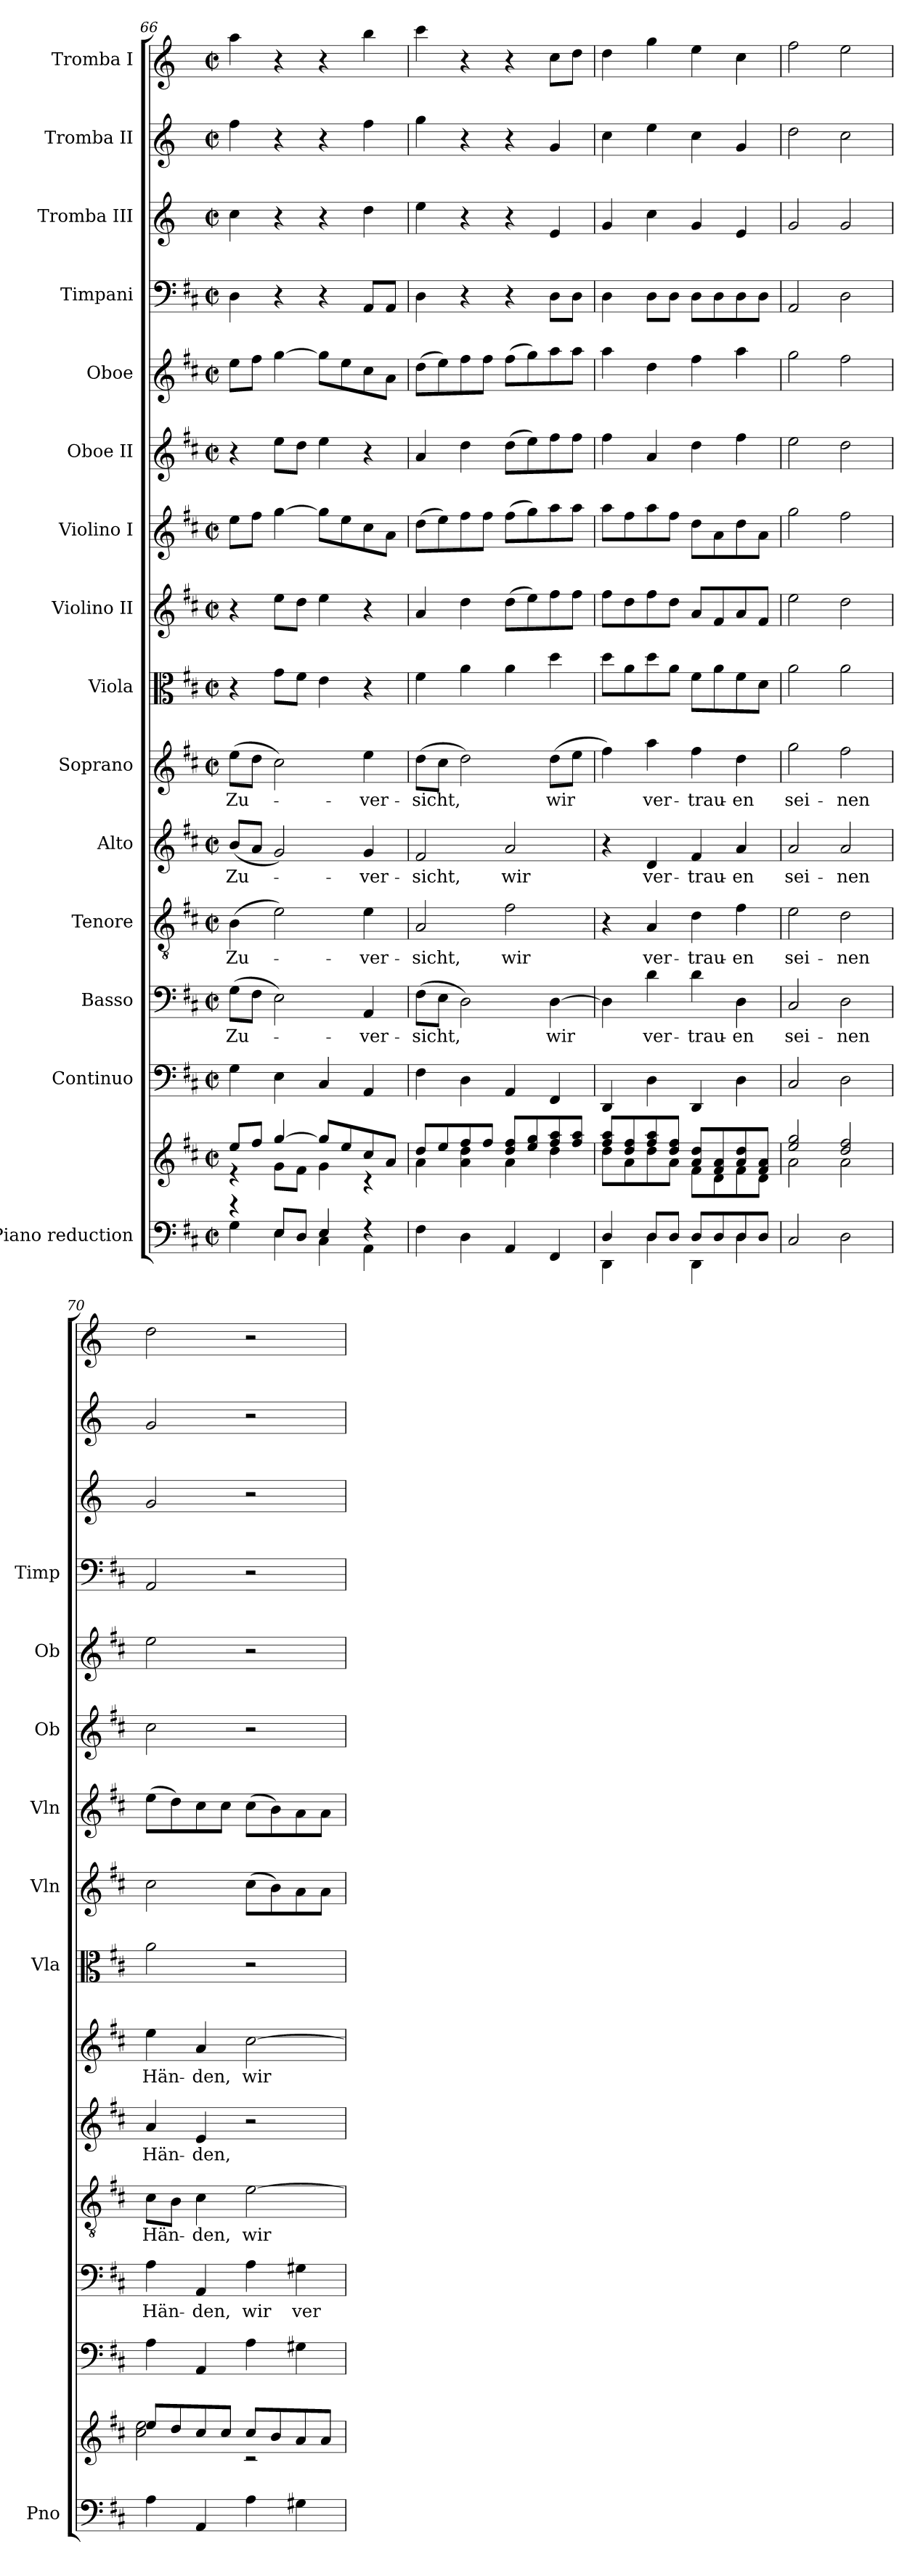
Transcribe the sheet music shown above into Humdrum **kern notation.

**kern	**kern	**kern	**kern	**text	**kern	**text	**kern	**text	**kern	**text	**kern	**kern	**kern	**kern	**kern	**kern	**kern	**kern	**kern
*part15	*part15	*part14	*part13	*part13	*part12	*part12	*part11	*part11	*part10	*part10	*part9	*part8	*part7	*part6	*part5	*part4	*part3	*part2	*part1
*staff16	*staff15	*staff14	*staff13	*staff13	*staff12	*staff12	*staff11	*staff11	*staff10	*staff10	*staff9	*staff8	*staff7	*staff6	*staff5	*staff4	*staff3	*staff2	*staff1
*I"Piano reduction	*	*I"Continuo	*I"Basso	*	*I"Tenore	*	*I"Alto	*	*I"Soprano	*	*I"Viola	*I"Violino II	*I"Violino I	*I"Oboe II	*I"Oboe	*I"Timpani	*I"Tromba III	*I"Tromba II	*I"Tromba I
*I'Pno	*	*	*	*	*	*	*	*	*	*	*I'Vla	*I'Vln	*I'Vln	*I'Ob	*I'Ob	*I'Timp	*	*	*
*clefF4	*clefG2	*clefF4	*clefF4	*	*clefGv2	*	*clefG2	*	*clefG2	*	*clefC3	*clefG2	*clefG2	*clefG2	*clefG2	*clefF4	*clefG2	*clefG2	*clefG2
*	*	*	*	*	*	*	*	*	*	*	*	*	*	*	*	*	*ITrd-1c-2	*ITrd-1c-2	*ITrd-1c-2
*k[f#c#]	*k[f#c#]	*k[f#c#]	*k[f#c#]	*	*k[f#c#]	*	*k[f#c#]	*	*k[f#c#]	*	*k[f#c#]	*k[f#c#]	*k[f#c#]	*k[f#c#]	*k[f#c#]	*k[f#c#]	*k[f#c#]	*k[f#c#]	*k[f#c#]
*M2/2	*M2/2	*M2/2	*M2/2	*	*M2/2	*	*M2/2	*	*M2/2	*	*M2/2	*M2/2	*M2/2	*M2/2	*M2/2	*M2/2	*M2/2	*M2/2	*M2/2
*met(c|)	*met(c|)	*met(c|)	*met(c|)	*	*met(c|)	*	*met(c|)	*	*met(c|)	*	*met(c|)	*met(c|)	*met(c|)	*met(c|)	*met(c|)	*met(c|)	*met(c|)	*met(c|)	*met(c|)
=66	=66	=66	=66	=66	=66	=66	=66	=66	=66	=66	=66	=66	=66	=66	=66	=66	=66	=66	=66
*^	*^	*	*	*	*	*	*	*	*	*	*	*	*	*	*	*	*	*	*
!	!	!	!	!	!	!LO:LY:b	!	!LO:LY:b	!	!LO:LY:b	!	!LO:LY:b	!	!	!	!	!	!	!	!	!
4r	4G\	8ee/L	4r	4G\	(8G\L	Zu-	(4B\	Zu-	(8b/L	Zu-	(8ee\L	Zu-	4r	4r	8ee\L	4r	8ee\L	4D\	4dd\	4gg\	4bb\
.	.	8ff#/J	.	.	8F#\J	.	.	.	8a/J	.	8dd\J	.	.	.	8ff#\J	.	8ff#\J	.	.	.	.
8E/L	4E\	[4gg/	8g\L	4E\	2E\)	.	2e\)	.	2g/)	.	2cc#\)	.	8g\L	8ee\L	[4gg\	8ee\L	[4gg\	4r	4r	4r	4r
8D/J	.	.	8f#\J	.	.	.	.	.	.	.	.	.	8f#\J	8dd\J	.	8dd\J	.	.	.	.	.
4E/	4C#\	8gg/L]	4g\	4C#/	.	.	.	.	.	.	.	.	4e\	4ee\	8gg\L]	4ee\	8gg\L]	4r	4r	4r	4r
.	.	8ee/	.	.	.	.	.	.	.	.	.	.	.	.	8ee\	.	8ee\	.	.	.	.
!	!	!	!	!	!	!LO:LY:b	!	!LO:LY:b	!	!LO:LY:b	!	!LO:LY:b	!	!	!	!	!	!	!	!	!
4r	4AA\	8cc#/	4r	4AA/	4AA/	-ver-	4e\	-ver-	4g/	-ver-	4ee\	-ver-	4r	4r	8cc#\	4r	8cc#\	8AA/L	4ee\	4gg\	4ccc#\
.	.	8a/J	.	.	.	.	.	.	.	.	.	.	.	.	8a\J	.	8a\J	8AA/J	.	.	.
*v	*v	*	*	*	*	*	*	*	*	*	*	*	*	*	*	*	*	*	*	*	*
=67	=67	=67	=67	=67	=67	=67	=67	=67	=67	=67	=67	=67	=67	=67	=67	=67	=67	=67	=67	=67
!	!	!	!	!	!LO:LY:b	!	!LO:LY:b	!	!LO:LY:b	!	!LO:LY:b	!	!	!	!	!	!	!	!	!
4F#\	8dd/L	4a\	4F#\	(8F#\L	-sicht,	2A/	-sicht,	2f#/	-sicht,	(8dd\L	-sicht,	4f#\	4a/	(8dd\L	4a/	(8dd\L	4D\	4ff#\	4aa\	4ddd\
.	8ee/	.	.	8E\J	.	.	.	.	.	8cc#\J	.	.	.	8ee\)	.	8ee\)	.	.	.	.
4D\	8ff#/	4a\ 4dd\	4D\	2D\)	.	.	.	.	.	2dd\)	.	4a\	4dd\	8ff#\	4dd\	8ff#\	4r	4r	4r	4r
.	8ff#/J	.	.	.	.	.	.	.	.	.	.	.	.	8ff#\J	.	8ff#\J	.	.	.	.
!	!	!	!	!	!	!	!LO:LY:b	!	!LO:LY:b	!	!	!	!	!	!	!	!	!	!	!
4AA/	8dd/ 8ff#/L	4a\	4AA/	.	.	2f#\	wir	2a/	wir	.	.	4a\	(8dd\L	(8ff#\L	(8dd\L	(8ff#\L	4r	4r	4r	4r
.	8ee/ 8gg/	.	.	.	.	.	.	.	.	.	.	.	8ee\)	8gg\)	8ee\)	8gg\)	.	.	.	.
!	!	!	!	!	!LO:LY:b	!	!	!	!	!	!LO:LY:b	!	!	!	!	!	!	!	!	!
4FF#/	8ff#/ 8aa/	4dd\	4FF#/	[4D\	wir	.	.	.	.	(8dd\L	wir	4dd\	8ff#\	8aa\	8ff#\	8aa\	8D\L	4f#/	4a/	8dd\L
.	8ff#/ 8aa/J	.	.	.	.	.	.	.	.	8ee\J	.	.	8ff#\J	8aa\J	8ff#\J	8aa\J	8D\J	.	.	8ee\J
!!LO:PB:g=z
=68	=68	=68	=68	=68	=68	=68	=68	=68	=68	=68	=68	=68	=68	=68	=68	=68	=68	=68	=68	=68
*^	*	*	*	*	*	*	*	*	*	*	*	*	*	*	*	*	*	*	*	*
4D/	4DD\	8ff#/ 8aa/L	8dd\L	4DD/	4D\]	.	4r	.	4r	.	4ff#\)	.	8dd\L	8ff#\L	8aa\L	4ff#\	4aa\	4D\	4a/	4dd\	4ee\
.	.	8dd/ 8ff#/	8a\	.	.	.	.	.	.	.	.	.	8a\	8dd\	8ff#\	.	.	.	.	.	.
!	!	!	!	!	!	!LO:LY:b	!	!LO:LY:b	!	!LO:LY:b	!	!LO:LY:b	!	!	!	!	!	!	!	!	!
8D/L	4D\	8ff#/ 8aa/	8dd\	4D\	4d\	ver-	4A/	ver-	4d/	ver-	4aa\	ver-	8dd\	8ff#\	8aa\	4a/	4dd\	8D\L	4dd\	4ff#\	4aa\
8D/J	.	8dd/ 8ff#/J	8a\J	.	.	.	.	.	.	.	.	.	8a\J	8dd\J	8ff#\J	.	.	8D\J	.	.	.
!	!	!	!	!	!	!LO:LY:b	!	!LO:LY:b	!	!LO:LY:b	!	!LO:LY:b	!	!	!	!	!	!	!	!	!
8D/L	4DD\	8a/ 8dd/L	8f#\L	4DD/	4d\	-trau-	4d\	-trau-	4f#/	-trau-	4ff#\	-trau-	8f#\L	8a/L	8dd\L	4dd\	4ff#\	8D\L	4a/	4dd\	4ff#\
8D/	.	8f#/ 8a/	8d\	.	.	.	.	.	.	.	.	.	8a\	8f#/	8a\	.	.	8D\	.	.	.
!	!	!	!	!	!	!LO:LY:b	!	!LO:LY:b	!	!LO:LY:b	!	!LO:LY:b	!	!	!	!	!	!	!	!	!
8D/	4D\	8a/ 8dd/	8f#\	4D\	4D\	-en	4f#\	-en	4a/	-en	4dd\	-en	8f#\	8a/	8dd\	4ff#\	4aa\	8D\	4f#/	4a/	4dd\
8D/J	.	8f#/ 8a/J	8d\J	.	.	.	.	.	.	.	.	.	8d\J	8f#/J	8a\J	.	.	8D\J	.	.	.
*v	*v	*	*	*	*	*	*	*	*	*	*	*	*	*	*	*	*	*	*	*	*
=69	=69	=69	=69	=69	=69	=69	=69	=69	=69	=69	=69	=69	=69	=69	=69	=69	=69	=69	=69	=69
!	!	!	!	!	!LO:LY:b	!	!LO:LY:b	!	!LO:LY:b	!	!LO:LY:b	!	!	!	!	!	!	!	!	!
2C#/	2ee/ 2gg/	2a\	2C#/	2C#/	sei-	2e\	sei-	2a/	sei-	2gg\	sei-	2a\	2ee\	2gg\	2ee\	2gg\	2AA/	2a/	2ee\	2gg\
!	!	!	!	!	!LO:LY:b	!	!LO:LY:b	!	!LO:LY:b	!	!LO:LY:b	!	!	!	!	!	!	!	!	!
2D\	2dd/ 2ff#/	2a\	2D\	2D\	-nen	2d\	-nen	2a/	-nen	2ff#\	-nen	2a\	2dd\	2ff#\	2dd\	2ff#\	2D\	2a/	2dd\	2ff#\
=70	=70	=70	=70	=70	=70	=70	=70	=70	=70	=70	=70	=70	=70	=70	=70	=70	=70	=70	=70	=70
!	!	!	!	!	!LO:LY:b	!	!LO:LY:b	!	!LO:LY:b	!	!LO:LY:b	!	!	!	!	!	!	!	!	!
4A\	8ee/L	2cc#\ 2ee\	4A\	4A\	Hän-	8c#\L	Hän-	4a/	Hän-	4ee\	Hän-	2a\	2cc#\	(8ee\L	2cc#\	2ee\	2AA/	2a/	2a/	2ee\
.	8dd/	.	.	.	.	8B\J	.	.	.	.	.	.	.	8dd\)	.	.	.	.	.	.
!	!	!	!	!	!LO:LY:b	!	!LO:LY:b	!	!LO:LY:b	!	!LO:LY:b	!	!	!	!	!	!	!	!	!
4AA/	8cc#/	.	4AA/	4AA/	-den,	4c#\	-den,	4e/	-den,	4a/	-den,	.	.	8cc#\	.	.	.	.	.	.
.	8cc#/J	.	.	.	.	.	.	.	.	.	.	.	.	8cc#\J	.	.	.	.	.	.
!	!	!	!	!	!LO:LY:b	!	!LO:LY:b	!	!	!	!LO:LY:b	!	!	!	!	!	!	!	!	!
4A\	8cc#/L	2r	4A\	4A\	wir	[2e\	wir	2r	.	[2cc#\	wir	2r	(8cc#\L	(8cc#\L	2r	2r	2r	2r	2r	2r
.	8b/	.	.	.	.	.	.	.	.	.	.	.	8b\)	8b\)	.	.	.	.	.	.
!	!	!	!	!	!LO:LY:b	!	!	!	!	!	!	!	!	!	!	!	!	!	!	!
4G#X\	8a/	.	4G#X\	4G#X\	ver-	.	.	.	.	.	.	.	8a\	8a\	.	.	.	.	.	.
.	8a/J	.	.	.	.	.	.	.	.	.	.	.	8a\J	8a\J	.	.	.	.	.	.
*	*v	*v	*	*	*	*	*	*	*	*	*	*	*	*	*	*	*	*	*	*
=	=	=	=	=	=	=	=	=	=	=	=	=	=	=	=	=	=	=	=
*-	*-	*-	*-	*-	*-	*-	*-	*-	*-	*-	*-	*-	*-	*-	*-	*-	*-	*-	*-
